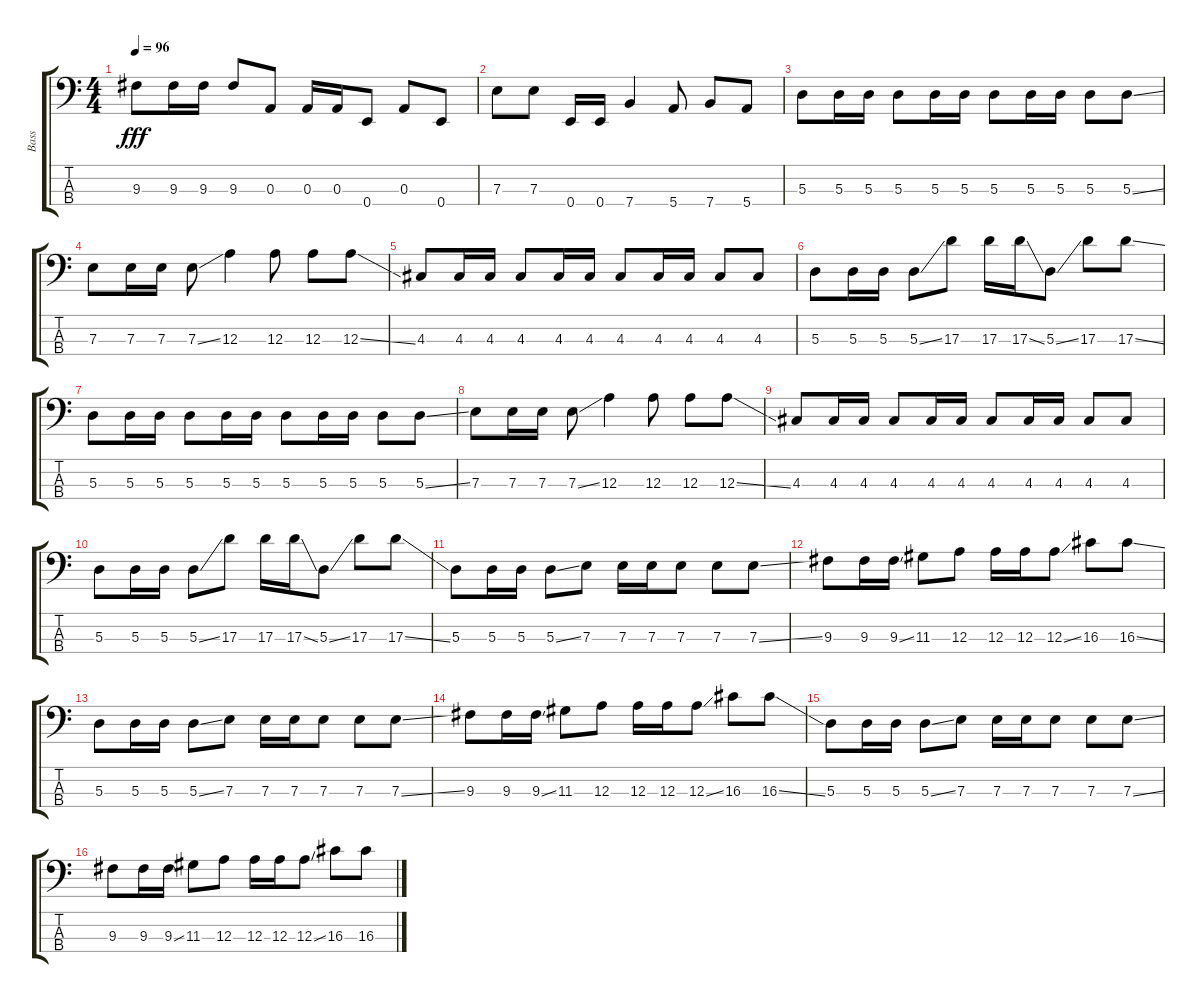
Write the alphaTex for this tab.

\track ("Bass" "Bass") {instrument electricbassfinger}
\staff {score tabs}
\tuning (G2 D2 A1 E1) {hide}
\ts (4 4)
\tempo 96
\clef f4
\ks c
9.3.8{dy fff} 9.3.16 9.3.16 9.3.8 0.3.8 0.3.16 0.3.16 0.4.8 0.3.8 0.4.8 |
7.3.8 7.3.8 0.4.16 0.4.16 7.4.4 5.4.8 7.4.8 5.4.8 |
5.3.8 5.3.16 5.3.16 5.3.8 5.3.16 5.3.16 5.3.8 5.3.16 5.3.16 5.3.8 5.3{ss}.8 |
7.3.8 7.3.16 7.3.16 7.3{ss}.8 12.3.4 12.3.8 12.3.8 12.3{ss}.8 |
4.3.8 4.3.16 4.3.16 4.3.8 4.3.16 4.3.16 4.3.8 4.3.16 4.3.16 4.3.8 4.3.8 |
5.3.8 5.3.16 5.3.16 5.3{ss}.8 17.3.8 17.3.16 17.3{ss}.16 5.3{ss}.8 17.3.8 17.3{ss}.8 |
5.3.8 5.3.16 5.3.16 5.3.8 5.3.16 5.3.16 5.3.8 5.3.16 5.3.16 5.3.8 5.3{ss}.8 |
7.3.8 7.3.16 7.3.16 7.3{ss}.8 12.3.4 12.3.8 12.3.8 12.3{ss}.8 |
4.3.8 4.3.16 4.3.16 4.3.8 4.3.16 4.3.16 4.3.8 4.3.16 4.3.16 4.3.8 4.3.8 |
5.3.8 5.3.16 5.3.16 5.3{ss}.8 17.3.8 17.3.16 17.3{ss}.16 5.3{ss}.8 17.3.8 17.3{ss}.8 |
5.3.8 5.3.16 5.3.16 5.3{ss}.8 7.3.8 7.3.16 7.3.16 7.3.8 7.3.8 7.3{ss}.8 |
9.3.8 9.3.16 9.3{ss}.16 11.3.8 12.3.8 12.3.16 12.3.16 12.3{ss}.8 16.3.8 16.3{ss}.8 |
5.3.8 5.3.16 5.3.16 5.3{ss}.8 7.3.8 7.3.16 7.3.16 7.3.8 7.3.8 7.3{ss}.8 |
9.3.8 9.3.16 9.3{ss}.16 11.3.8 12.3.8 12.3.16 12.3.16 12.3{ss}.8 16.3.8 16.3{ss}.8 |
5.3.8 5.3.16 5.3.16 5.3{ss}.8 7.3.8 7.3.16 7.3.16 7.3.8 7.3.8 7.3{ss}.8 |
9.3.8 9.3.16 9.3{ss}.16 11.3.8 12.3.8 12.3.16 12.3.16 12.3{ss}.8 16.3.8 16.3{ss}.8
